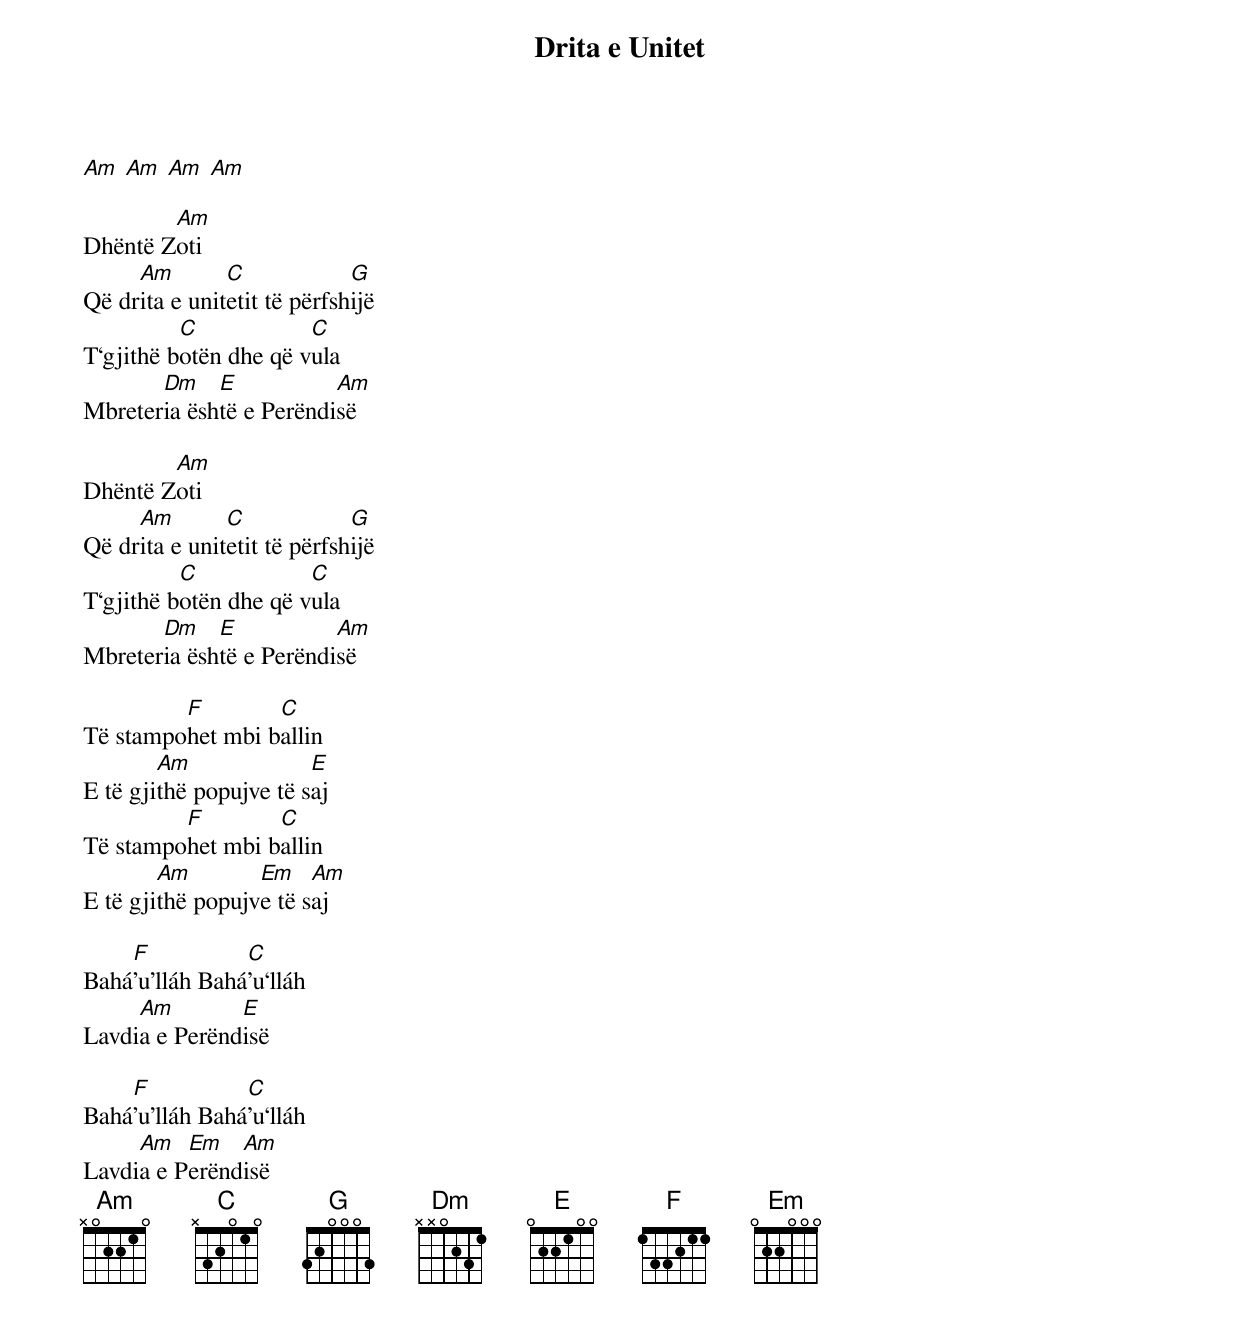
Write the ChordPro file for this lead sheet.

{title: Drita e Unitet}

[Am] [Am] [Am] [Am]

Dhëntë Z[Am]oti
Që dr[Am]ita e unit[C]etit të përfsh[G]ijë
T‘gjithë b[C]otën dhe që v[C]ula
Mbreter[Dm]ia ësh[E]të e Perëndi[Am]së

Dhëntë Z[Am]oti
Që dr[Am]ita e unit[C]etit të përfsh[G]ijë
T‘gjithë b[C]otën dhe që v[C]ula
Mbreter[Dm]ia ësh[E]të e Perëndi[Am]së

Të stampo[F]het mbi b[C]allin
E të gji[Am]thë popujve të s[E]aj
Të stampo[F]het mbi b[C]allin
E të gji[Am]thë popujv[Em]e të s[Am]aj

Bahá[F]’u’lláh Bahá[C]’u‘lláh
Lavdi[Am]a e Perënd[E]isë

Bahá[F]’u’lláh Bahá[C]’u‘lláh
Lavdi[Am]a e P[Em]erënd[Am]isë
